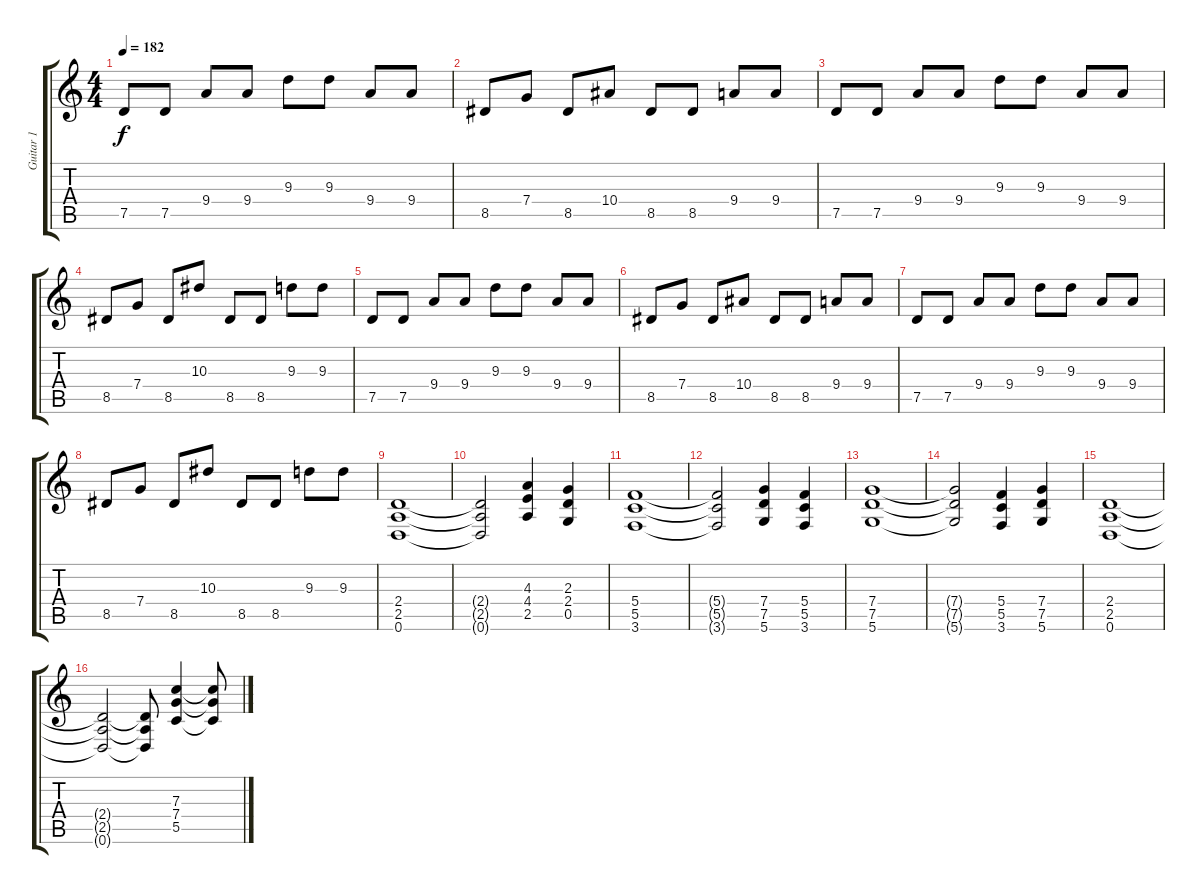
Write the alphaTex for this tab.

\track ("Guitar 1" "Guitar 1") {instrument overdrivenguitar}
\staff {score tabs}
\tuning (D4 A3 F3 C3 G2 D2) {hide}
\ts (4 4)
\tempo 182
\clef g2
\ks c
7.5.8{dy f} 7.5.8 9.4.8 9.4.8 9.3.8 9.3.8 9.4.8 9.4.8 |
8.5.8 7.4.8 8.5.8 10.4.8 8.5.8 8.5.8 9.4.8 9.4.8 |
7.5.8 7.5.8 9.4.8 9.4.8 9.3.8 9.3.8 9.4.8 9.4.8 |
8.5.8 7.4.8 8.5.8 10.3.8 8.5.8 8.5.8 9.3.8 9.3.8 |
7.5.8 7.5.8 9.4.8 9.4.8 9.3.8 9.3.8 9.4.8 9.4.8 |
8.5.8 7.4.8 8.5.8 10.4.8 8.5.8 8.5.8 9.4.8 9.4.8 |
7.5.8 7.5.8 9.4.8 9.4.8 9.3.8 9.3.8 9.4.8 9.4.8 |
8.5.8 7.4.8 8.5.8 10.3.8 8.5.8 8.5.8 9.3.8 9.3.8 |
(2.4 2.5 0.6).1 |
(2.4{t} 2.5{t} 0.6{t}).2 (4.3 4.4 2.5).4 (2.3 2.4 0.5).4 |
(5.4 5.5 3.6).1 |
(5.4{t} 5.5{t} 3.6{t}).2 (7.4 7.5 5.6).4 (5.4 5.5 3.6).4 |
(7.4 7.5 5.6).1 |
(7.4{t} 7.5{t} 5.6{t}).2 (5.4 5.5 3.6).4 (7.4 7.5 5.6).4 |
(2.4 2.5 0.6).1 |
(2.4{t} 2.5{t} 0.6{t}).2 (2.4{t} 2.5{t} 0.6{t}).8 (7.3 7.4 5.5).4 (7.3{t} 7.4{t} 5.5{t}).8
